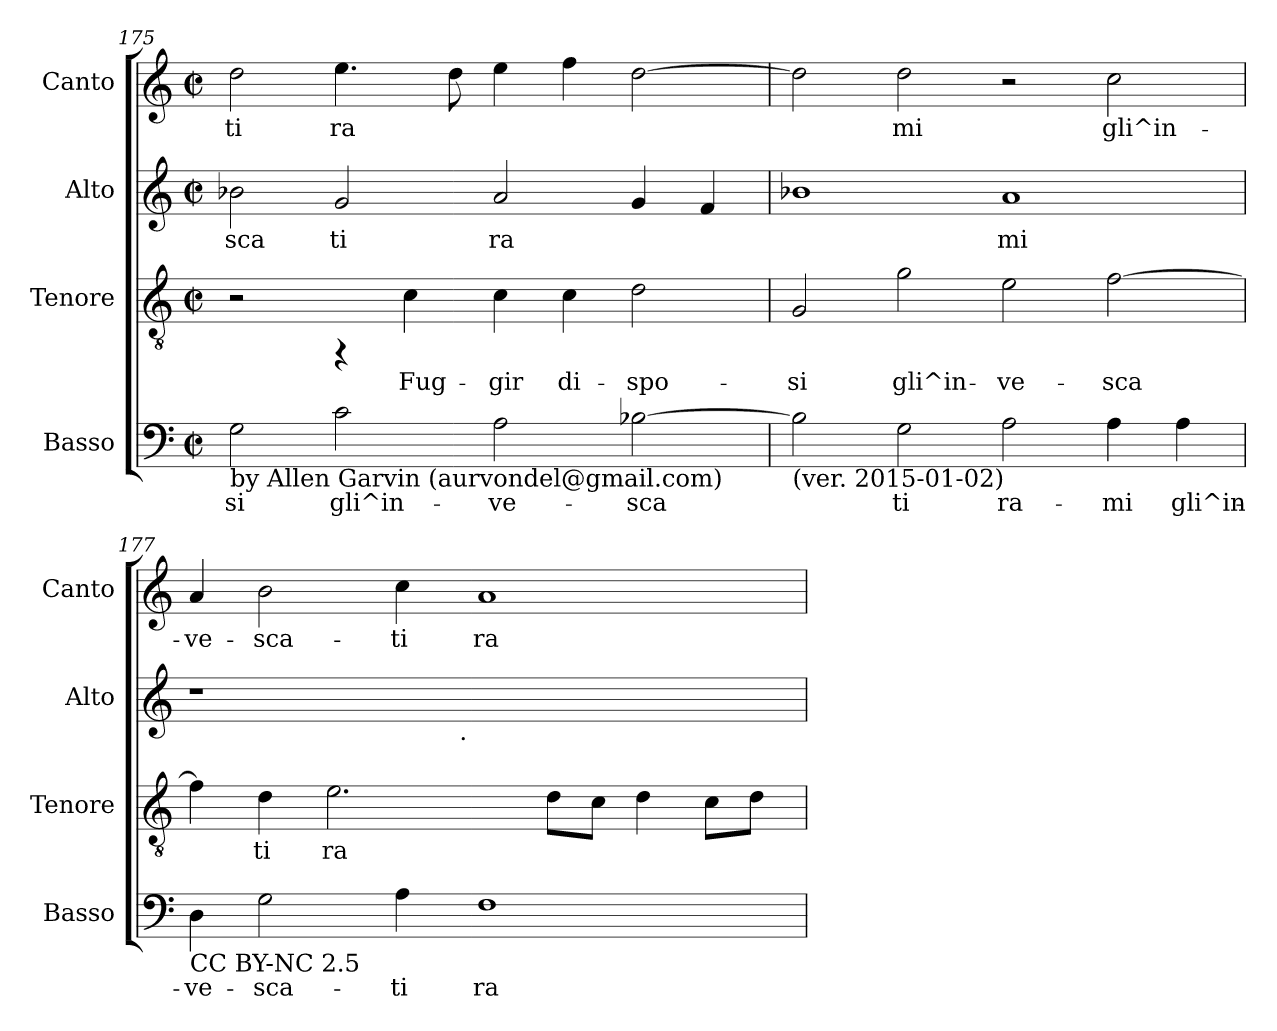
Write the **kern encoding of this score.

**kern	**text	**kern	**text	**kern	**text	**kern	**text
*part4	*part4	*part3	*part3	*part2	*part2	*part1	*part1
*staff4	*staff4	*staff3	*staff3	*staff2	*staff2	*staff1	*staff1
*I"Basso	*	*I"Tenore	*	*I"Alto	*	*I"Canto	*
*I'Basso	*	*I'Tenore	*	*I'Alto	*	*I'Canto	*
*clefF4	*	*clefGv2	*	*clefG2	*	*clefG2	*
*k[]	*	*k[]	*	*k[]	*	*k[]	*
*C:	*	*C:	*	*C:	*	*C:	*
*M2/2	*	*M2/2	*	*M2/2	*	*M2/2	*
*met(c|)	*	*met(c|)	*	*met(c|)	*	*met(c|)	*
=175	=175	=175	=175	=175	=175	=175	=175
!LO:TX:b:t=by Allen Garvin (aurvondel@gmail.com)	!	!	!	!	!	!	!
!	!LO:LY:b:cj	!	!	!	!LO:LY:b:cj	!	!LO:LY:a:cj
2G\	-si	2r	.	2b-X\	sca	2dd\	-ti
!	!LO:LY:b:cj	!	!	!	!LO:LY:b:cj	!	!LO:LY:a:cj
2c\	gli^in-	4rFF	.	2g/	ti	4.ee\	ra-
!	!	!	!LO:LY:b:cj	!	!	!	!
.	.	4c\	Fug-	.	.	.	.
!	!	!	!	!	!	!	!LO:LY:a:cj
.	.	.	.	.	.	8dd\	--
!	!LO:LY:b:cj	!	!LO:LY:b:cj	!	!LO:LY:b:cj	!	!LO:LY:a:cj
2A\	-ve-	4c\	-gir	2a/	ra	4ee\	--
!	!	!	!LO:LY:b:cj	!	!	!	!LO:LY:a:cj
.	.	4c\	di-	.	.	4ff\	--
!	!LO:LY:b:cj	!	!LO:LY:b:cj	!	!LO:LY:b:cj	!	!LO:LY:a:cj
[>2B-X\	-sca-	2d\	-spo-	4g/	.	[>2dd\	--
!	!	!	!	!	!LO:LY:b:cj	!	!
.	.	.	.	4f/	.	.	.
=176	=176	=176	=176	=176	=176	=176	=176
!LO:TX:b:t=(ver. 2015-01-02)	!	!	!	!	!	!	!
!	!LO:LY:b:cj	!	!LO:LY:b:cj	!	!LO:LY:b:cj	!	!LO:LY:a:cj
2B-\]	--	2G/	-si	1b-	.	2dd\]	--
!	!LO:LY:b:cj	!	!LO:LY:b:cj	!	!	!	!LO:LY:a:cj
2G\	-ti	2g\	gli^in-	.	.	2dd\	-mi
!	!LO:LY:b:cj	!	!LO:LY:b:cj	!	!LO:LY:b:cj	!	!
2A\	ra-	2e\	-ve-	1a	mi	2r	.
!	!LO:LY:b:cj	!	!LO:LY:b:cj	!	!	!	!LO:LY:a:cj
4A\	-mi	[>2f\	-sca-	.	.	2cc\	gli^in-
!	!LO:LY:b:cj	!	!	!	!	!	!
4A\	gli^in-	.	.	.	.	.	.
=177	=177	=177	=177	=177	=177	=177	=177
!LO:TX:b:t=CC BY-NC 2.5	!	!	!	!	!	!	!
!	!LO:LY:b:cj	!	!LO:LY:b:cj	!	!	!	!LO:LY:a:cj
*	*	*	*	*^	*	*	*
4D\	-ve-	4f\]	--	1r	2ryy	.	4a/	-ve-
!	!LO:LY:b:cj	!	!LO:LY:b:cj	!	!	!	!	!LO:LY:a:cj
2G\	-sca-	4d\	-ti	.	.	.	2b\	-sca-
!	!	!	!LO:LY:b:cj	!	!	!	!	!
.	.	2.e\	ra-	.	4...ryy	.	.	.
!	!LO:LY:b:cj	!	!	!	!	!	!	!LO:LY:a:cj
4A\	-ti	.	.	.	.	.	4cc\	-ti
!	!	!	!	!	!LO:TX:b:t=.	!	!	!
.	.	.	.	.	1ryy	.	.	.
!	!LO:LY:b:cj	!	!	!	!	!	!	!LO:LY:a:cj
1F	ra-	.	.	1ryy	.	.	1a	ra-
!	!	!	!LO:LY:b:cj	!	!	!	!	!
.	.	8d\L	--	.	.	.	.	.
!	!	!	!LO:LY:b:cj	!	!	!	!	!
.	.	8c\J	--	.	.	.	.	.
!	!	!	!LO:LY:b:cj	!	!	!	!	!
.	.	4d\	--	.	.	.	.	.
!	!	!	!LO:LY:b:cj	!	!	!	!	!
.	.	8c\L	--	.	.	.	.	.
!	!	!	!LO:LY:b:cj	!	!	!	!	!
.	.	8d\J	--	.	.	.	.	.
.	.	.	.	.	32ryy	.	.	.
*	*	*	*	*v	*v	*	*	*
=	=	=	=	=	=	=	=
*-	*-	*-	*-	*-	*-	*-	*-
